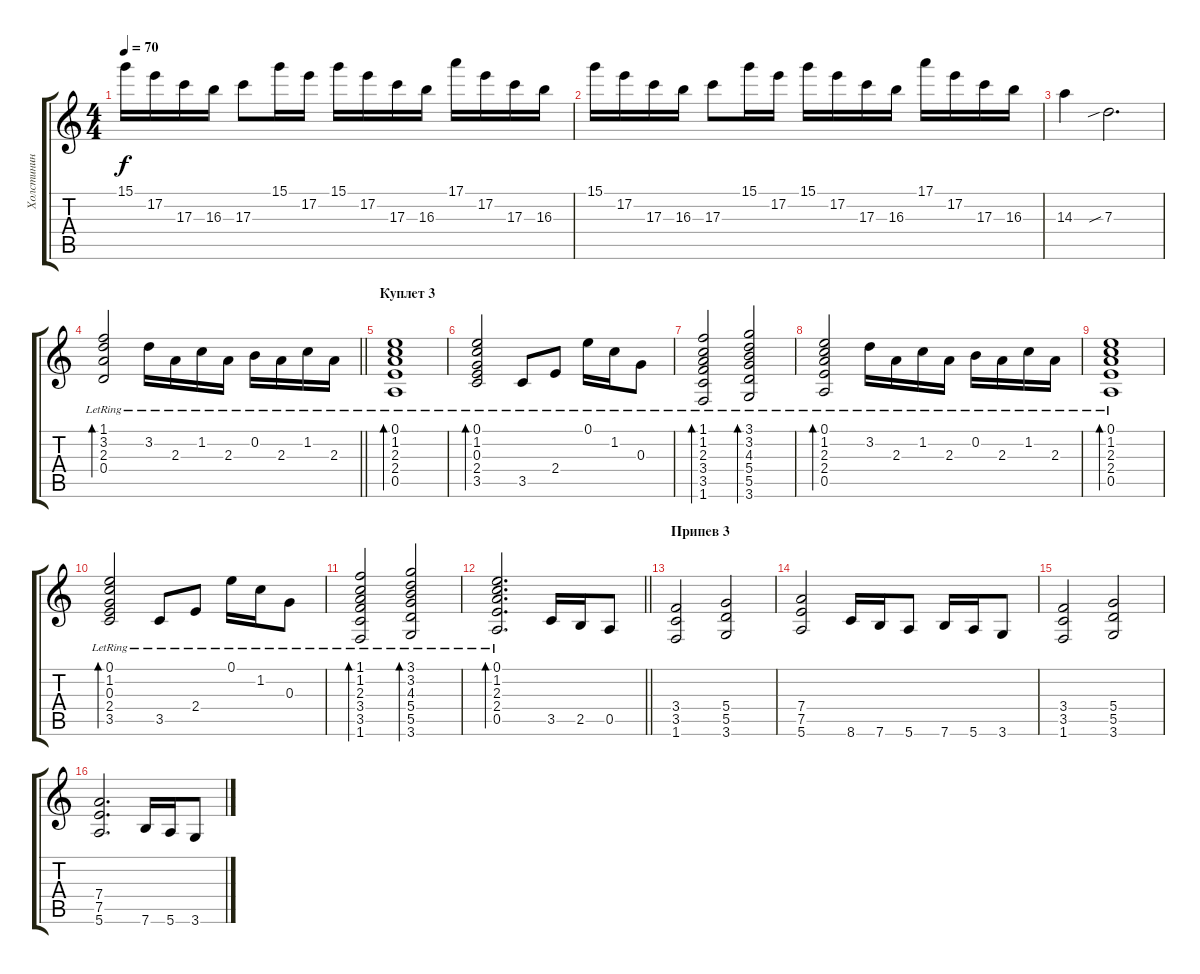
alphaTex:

\track ("Холстинин" "Холстинин") {instrument electricguitarclean}
\staff {score tabs}
\tuning (E4 B3 G3 D3 A2 E2) {hide}
\ts (4 4)
\tempo 70
\clef g2
\ks c
15.1.16{dy f} 17.2.16 17.3.16 16.3.16 17.3.8 15.1.16 17.2.16 15.1.16 17.2.16 17.3.16 16.3.16 17.1.16 17.2.16 17.3.16 16.3.16 |
15.1.16 17.2.16 17.3.16 16.3.16 17.3.8 15.1.16 17.2.16 15.1.16 17.2.16 17.3.16 16.3.16 17.1.16 17.2.16 17.3.16 16.3.16 |
14.3.4 7.3{sib}.2{d} |
\barLineRight lightlight
(1.1{lr} 3.2{lr} 2.3{lr} 0.4{lr}).2{bd 30 instrument electricguitarclean} 3.2{lr}.16 2.3{lr}.16 1.2{lr}.16 2.3{lr}.16 0.2{lr}.16 2.3{lr}.16 1.2{lr}.16 2.3{lr}.16 |
\section ("" "Куплет 3")
(0.1 1.2{lr} 2.3{lr} 2.4{lr} 0.5{lr}).1{bd 60} |
(0.1{lr} 1.2{lr} 0.3{lr} 2.4{lr} 3.5{lr}).2{bd 60} 3.5{lr}.8 2.4{lr}.8 0.1{lr}.16 1.2{lr}.16 0.3{lr}.8 |
(1.1 1.2 2.3{lr} 3.4{lr} 3.5{lr} 1.6{lr}).2{bd 60} (3.1 3.2 4.3{lr} 5.4{lr} 5.5{lr} 3.6{lr}).2{bd 60} |
(0.1 1.2 2.3{lr} 2.4{lr} 0.5{lr}).2{bd 60} 3.2{lr}.16 2.3{lr}.16 1.2{lr}.16 2.3{lr}.16 0.2{lr}.16 2.3{lr}.16 1.2{lr}.16 2.3{lr}.16 |
(0.1 1.2{lr} 2.3{lr} 2.4{lr} 0.5{lr}).1{bd 60} |
(0.1{lr} 1.2{lr} 0.3{lr} 2.4{lr} 3.5{lr}).2{bd 60} 3.5{lr}.8 2.4{lr}.8 0.1{lr}.16 1.2{lr}.16 0.3{lr}.8 |
(1.1 1.2 2.3{lr} 3.4{lr} 3.5{lr} 1.6{lr}).2{bd 60} (3.1 3.2 4.3{lr} 5.4{lr} 5.5{lr} 3.6{lr}).2{bd 60} |
\barLineRight lightlight
(0.1 1.2 2.3{lr} 2.4{lr} 0.5{lr}).2{d bd 60} 3.5.16{instrument distortionguitar} 2.5.16 0.5.8 |
\section ("" "Припев 3")
(3.4 3.5 1.6).2 (5.4 5.5 3.6).2 |
(7.4 7.5 5.6).2 8.6.16 7.6.16 5.6.8 7.6.16 5.6.16 3.6.8 |
(3.4 3.5 1.6).2 (5.4 5.5 3.6).2 |
(7.4 7.5 5.6).2{d} 7.6.16 5.6.16 3.6.8
